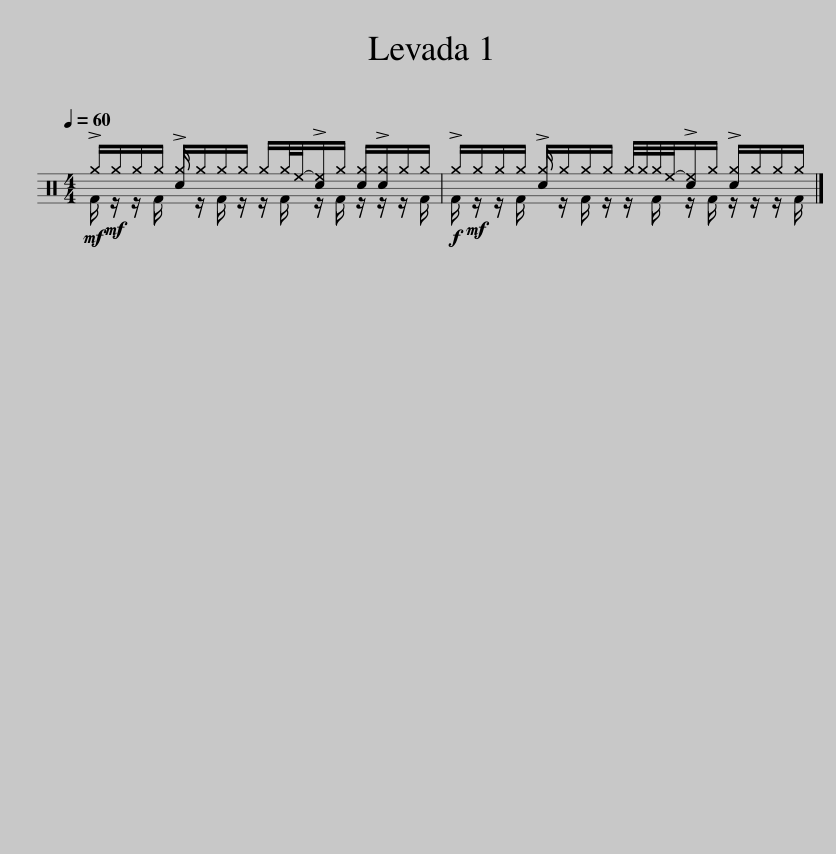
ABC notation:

X:1
%%score ( 1 2 )
L:1/8
Q:1/4=60
M:4/4
I:linebreak $
K:C
V:1 perc
K:none
V:2 perc
K:none
V:1
!mf! !>!^g/!mf!^g/^g/^g/ c/^g/^g/^g/ ^g/^g/4^e/4-!>![c^e]/^g/ [c^g]/!>![c^g]/^g/^g/ |!f! !>!^g/!mf!^g/^g/^g/ c/^g/^g/^g/ ^g/4^g/4^g/4^e/4-!>![c^e]/^g/ !>![c^g]/^g/^g/^g/ |] %2
V:2
 F/ z/ z/ F/ !>!^g/ z/ F/ z/ z/ F/ z/ F/ z/ z/ z/ F/ | F/ z/ z/ F/ !>!^g/ z/ F/ z/ z/ F/ z/ F/ z/ z/ z/ F/ |] %2
